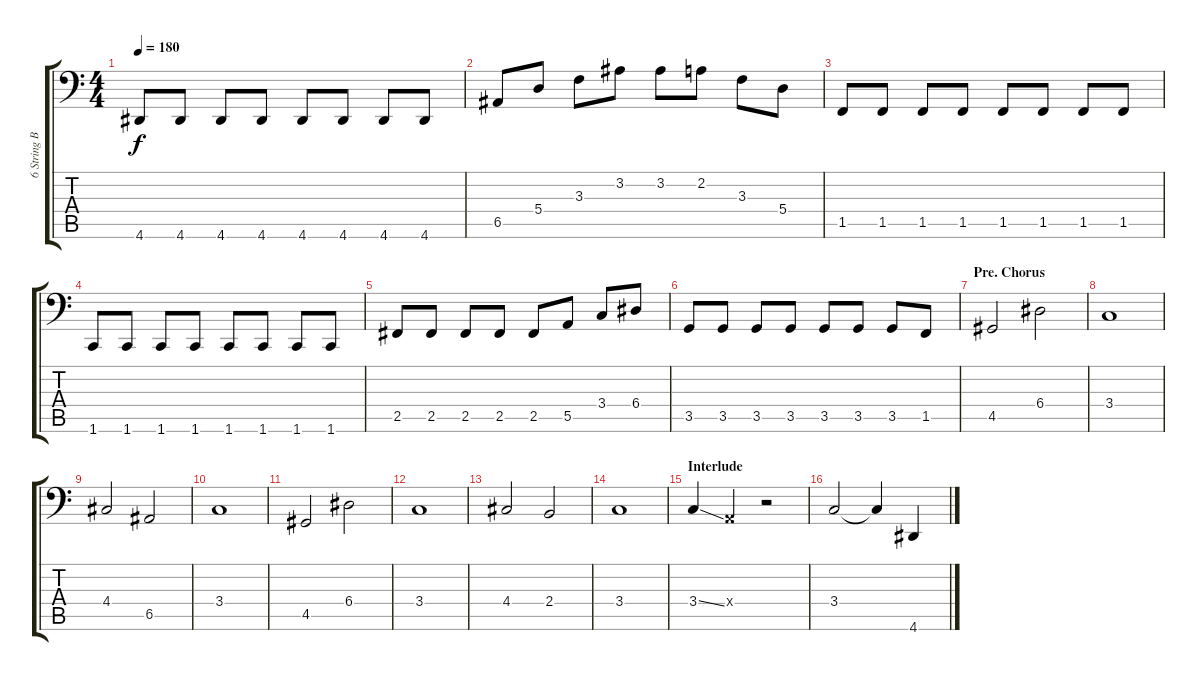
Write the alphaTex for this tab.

\track ("6 String Bass" "6 String B") {instrument electricbassfinger}
\staff {score tabs}
\tuning (C3 G2 D2 A1 E1 B0) {hide}
\ts (4 4)
\tempo 180
\clef f4
\ks c
4.6.8{dy f} 4.6.8 4.6.8 4.6.8 4.6.8 4.6.8 4.6.8 4.6.8 |
6.5.8 5.4.8 3.3.8 3.2.8 3.2.8 2.2.8 3.3.8 5.4.8 |
1.5.8 1.5.8 1.5.8 1.5.8 1.5.8 1.5.8 1.5.8 1.5.8 |
1.6.8 1.6.8 1.6.8 1.6.8 1.6.8 1.6.8 1.6.8 1.6.8 |
2.5.8 2.5.8 2.5.8 2.5.8 2.5.8 5.5.8 3.4.8 6.4.8 |
3.5.8 3.5.8 3.5.8 3.5.8 3.5.8 3.5.8 3.5.8 1.5.8 |
\section ("" "Pre. Chorus")
4.5.2 6.4.2 |
3.4.1 |
4.4.2 6.5.2 |
3.4.1 |
4.5.2 6.4.2 |
3.4.1 |
4.4.2 2.4.2 |
3.4.1 |
\section ("" "Interlude")
3.4{ss}.4 0.4{x}.4 r.2 |
3.4.2 3.4{t}.4 4.6.4
